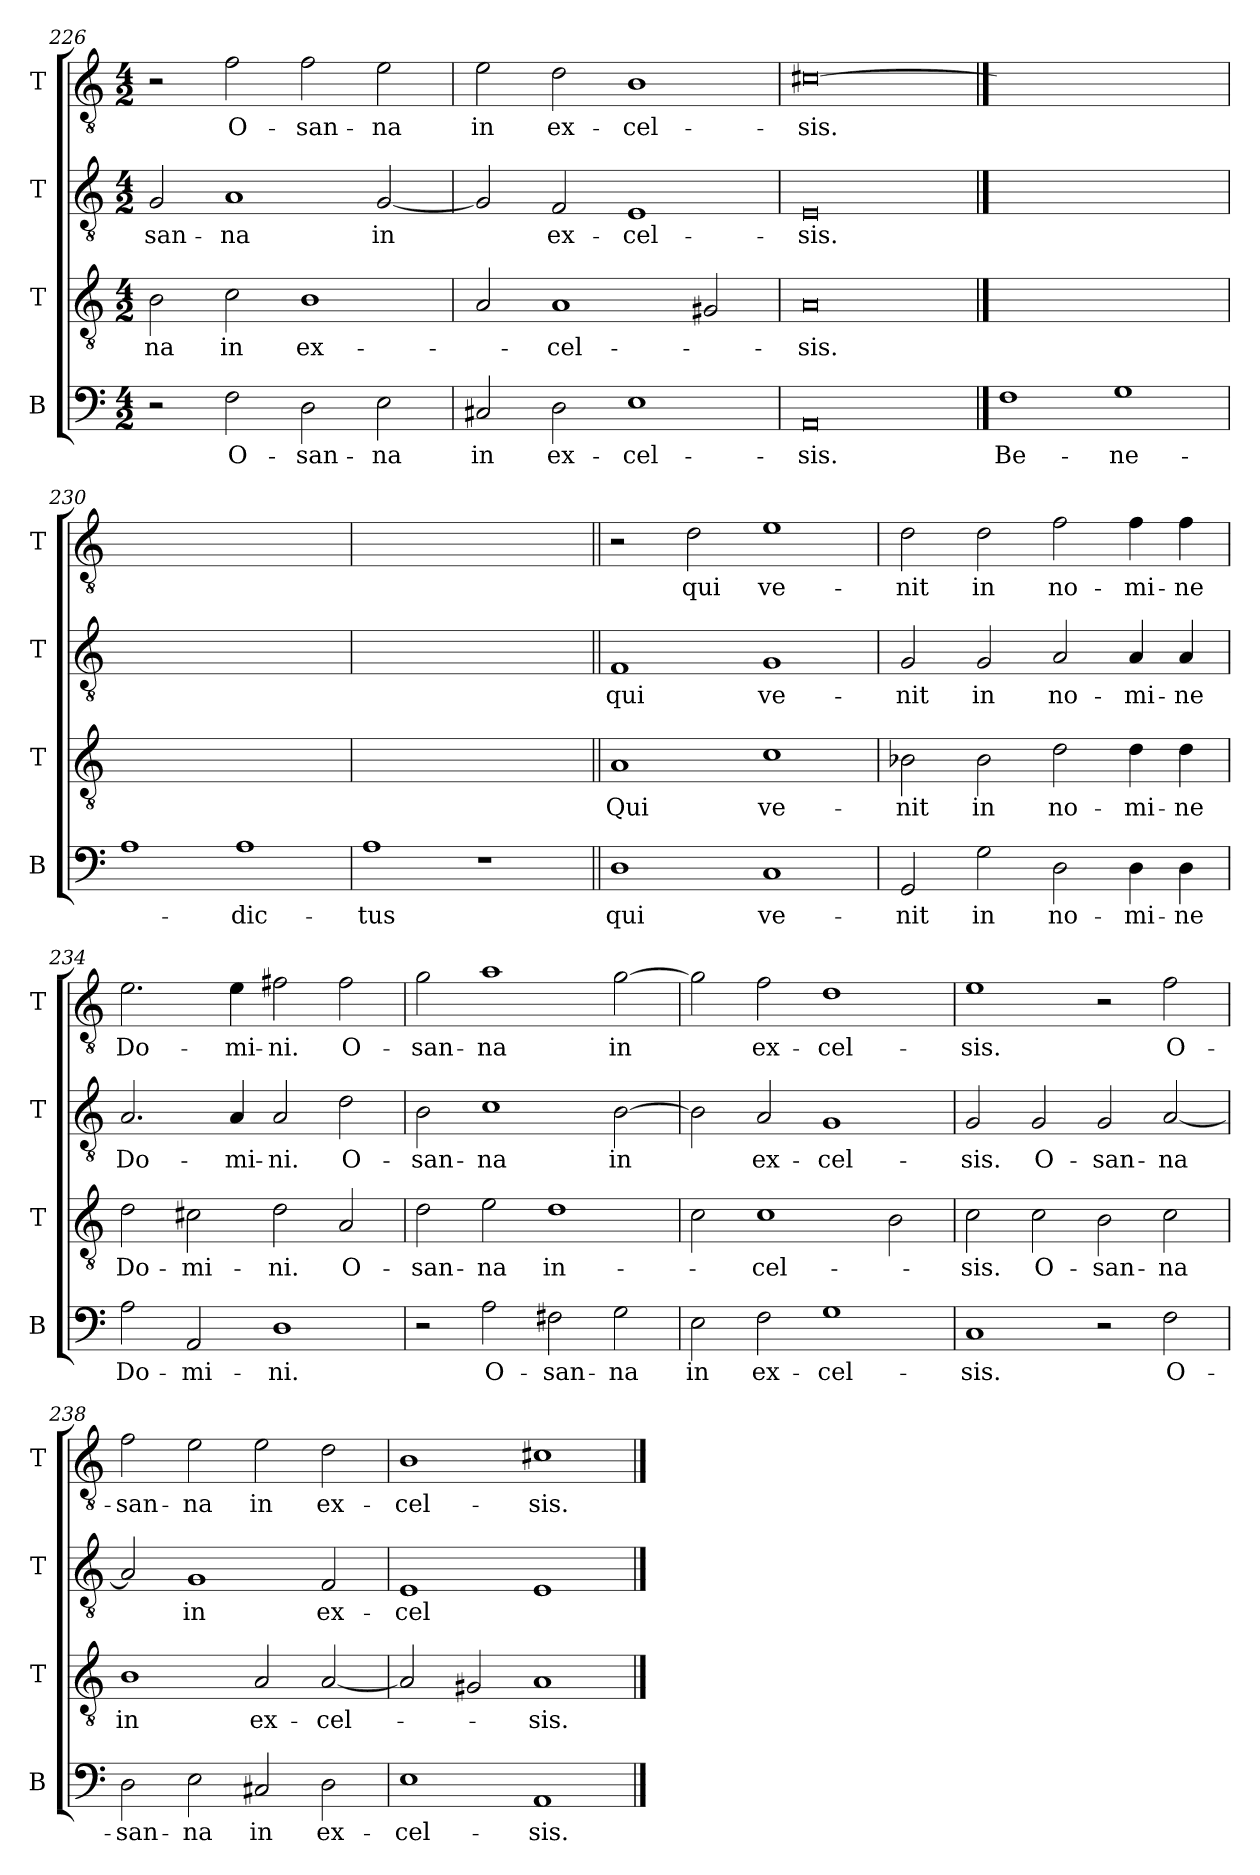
**kern	**text	**kern	**text	**kern	**text	**kern	**text
*part4	*part4	*part3	*part3	*part2	*part2	*part1	*part1
*staff4	*staff4	*staff3	*staff3	*staff2	*staff2	*staff1	*staff1
*I"B	*	*I"T	*	*I"T	*	*I"T	*
*I'B	*	*I'T	*	*I'T	*	*I'T	*
*clefF4	*	*clefGv2	*	*clefGv2	*	*clefGv2	*
*k[]	*	*k[]	*	*k[]	*	*k[]	*
*M4/2	*	*M4/2	*	*M4/2	*	*M4/2	*
=226	=226	=226	=226	=226	=226	=226	=226
2r	.	2B\	-na	2G/	-san-	2r	.
2F\	O-	2c\	in	1A	-na	2f\	O-
2D\	-san-	1B	ex-	.	.	2f\	-san-
2E\	-na	.	.	[2G/	in	2e\	-na
=227	=227	=227	=227	=227	=227	=227	=227
2C#X/	in	2A/	.	2G/]	.	2e\	in
2D\	ex-	1A	-cel-	2F/	ex-	2d\	ex-
1E	-cel-	.	.	1E	-cel-	1B	-cel-
.	.	2G#X/	.	.	.	.	.
=228	=228	=228	=228	=228	=228	=228	=228
0AA	-sis.	0A	-sis.	0E	-sis.	[0c#X	-sis.
!!LO:LB:g=z
==229	==229	==229	==229	==229	==229	==229	==229
1F	Be-	0ryy	.	0ryy	.	0c#yy]	.
1G	-ne-	.	.	.	.	.	.
=230	=230	=230	=230	=230	=230	=230	=230
1A	.	0ryy	.	0ryy	.	0ryy	.
1A	-dic-	.	.	.	.	.	.
=231	=231	=231	=231	=231	=231	=231	=231
1A	-tus	0ryy	.	0ryy	.	0ryy	.
1r	.	.	.	.	.	.	.
=232||	=232||	=232||	=232||	=232||	=232||	=232||	=232||
1D	qui	1A	Qui	1F	qui	2r	.
.	.	.	.	.	.	2d\	qui
1C	ve-	1c	ve-	1G	ve-	1e	ve-
=233	=233	=233	=233	=233	=233	=233	=233
2GG/	-nit	2B-X\	-nit	2G/	-nit	2d\	-nit
2G\	in	2B-\	in	2G/	in	2d\	in
2D\	no-	2d\	no-	2A/	no-	2f\	no-
4D\	-mi-	4d\	-mi-	4A/	-mi-	4f\	-mi-
4D\	-ne	4d\	-ne	4A/	-ne	4f\	-ne
=234	=234	=234	=234	=234	=234	=234	=234
2A\	Do-	2d\	Do-	2.A/	Do-	2.e\	Do-
2AA/	-mi-	2c#X\	-mi-	.	.	.	.
.	.	.	.	4A/	-mi-	4e\	-mi-
1D	-ni.	2d\	-ni.	2A/	-ni.	2f#X\	-ni.
.	.	2A/	O-	2d\	O-	2f#\	O-
=235	=235	=235	=235	=235	=235	=235	=235
2r	.	2d\	-san-	2B\	-san-	2g\	-san-
2A\	O-	2e\	-na	1c	-na	1a	-na
2F#X\	-san-	1d	in-	.	.	.	.
2G\	-na	.	.	[2B\	in	[2g\	in
=236	=236	=236	=236	=236	=236	=236	=236
2E\	in	2c\	.	2B\]	.	2g\]	.
2F\	ex-	1c	-cel-	2A/	ex-	2f\	ex-
1G	-cel-	.	.	1G	-cel-	1d	-cel-
.	.	2B\	.	.	.	.	.
=237	=237	=237	=237	=237	=237	=237	=237
1C	-sis.	2c\	-sis.	2G/	-sis.	1e	-sis.
.	.	2c\	O-	2G/	O-	.	.
2r	.	2B\	-san-	2G/	-san-	2r	.
2F\	O-	2c\	-na	[2A/	-na	2f\	O-
=238	=238	=238	=238	=238	=238	=238	=238
2D\	-san-	1B	in	2A/]	.	2f\	-san-
2E\	-na	.	.	1G	in	2e\	-na
2C#X/	in	2A/	ex-	.	.	2e\	in
2D\	ex-	[2A/	-cel-	2F/	ex-	2d\	ex-
=239	=239	=239	=239	=239	=239	=239	=239
1E	-cel-	2A/]	.	1E	-cel	1B	-cel-
.	.	2G#X/	.	.	.	.	.
1AA	-sis.	1A	-sis.	1E	.	1c#X	-sis.
==	==	==	==	==	==	==	==
*-	*-	*-	*-	*-	*-	*-	*-
